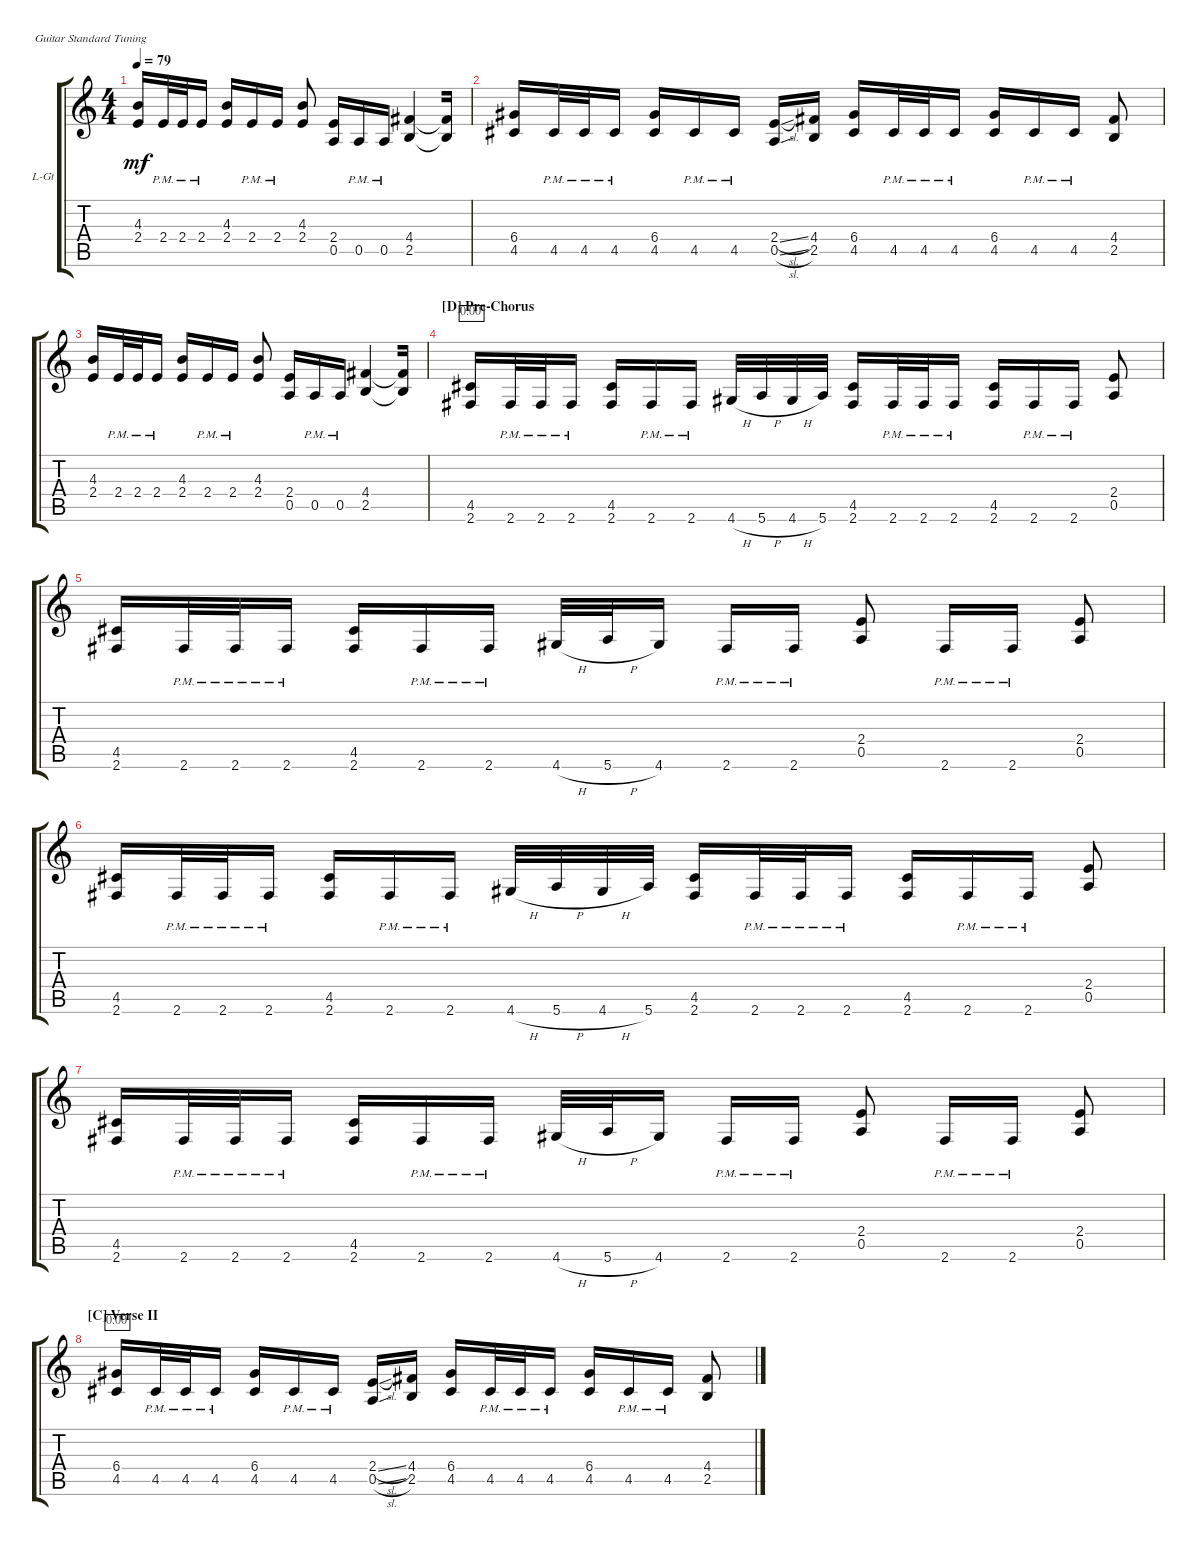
\defaultSystemsLayout 4
\bracketExtendMode groupsimilarinstruments
\firstSystemTrackNameOrientation horizontal
\otherSystemsTrackNameOrientation horizontal
\track ("Lead Guitar" "L-Gt") {instrument distortionguitar}
\staff {score tabs}
\tuning (E4 B3 G3 D3 A2 E2)
\ts (4 4)
\tempo 79
\clef g2
\ks c
(2.4 4.3).16{dy mf beam merge} 2.4{pm}.32 2.4{pm}.32 2.4{pm}.16{beam split} (2.4 4.3).16{beam merge} 2.4{pm}.16 2.4{pm}.16{beam split} (2.4 4.3).8{beam split} (0.5 2.4).16{beam merge} 0.5{pm}.16 0.5{pm}.16{beam split} (2.5 4.4).4{beam merge} (2.5{t} 4.4{t}).16 |
(4.5 6.4).16{beam merge} 4.5{pm}.32 4.5{pm}.32 4.5{pm}.16{beam split} (4.5 6.4).16{beam merge} 4.5{pm}.16 4.5{pm}.16{beam split} (0.5{sl} 2.4{sl}).16{beam merge} (2.5 4.4).16 (4.5 6.4).16{beam merge} 4.5{pm}.32 4.5{pm}.32 4.5{pm}.16{beam split} (4.5 6.4).16{beam merge} 4.5{pm}.16 4.5{pm}.16{beam split} (2.5 4.4).8{beam split} |
(2.4 4.3).16{beam merge} 2.4{pm}.32 2.4{pm}.32 2.4{pm}.16{beam split} (2.4 4.3).16{beam merge} 2.4{pm}.16 2.4{pm}.16{beam split} (2.4 4.3).8{beam split} (0.5 2.4).16{beam merge} 0.5{pm}.16 0.5{pm}.16{beam split} (2.5 4.4).4{beam merge} (2.5{t} 4.4{t}).16 |
\section ("D" "Pre-Chorus")
(4.5 2.6).16{beam merge timer} 2.6{pm}.32 2.6{pm}.32 2.6{pm}.16{beam split} (4.5 2.6).16{beam merge} 2.6{pm}.16 2.6{pm}.16{beam split} 4.6{h}.32{beam merge} 5.6{h}.32{beam merge} 4.6{h}.32{beam merge} 5.6.32 (4.5 2.6).16{beam merge} 2.6{pm}.32 2.6{pm}.32 2.6{pm}.16{beam split} (4.5 2.6).16{beam merge} 2.6{pm}.16 2.6{pm}.16{beam split} (0.5 2.4).8{beam split} |
(4.5 2.6).16{beam merge} 2.6{pm}.32 2.6{pm}.32 2.6{pm}.16{beam split} (4.5 2.6).16{beam merge} 2.6{pm}.16 2.6{pm}.16{beam split} 4.6{h}.32{beam merge} 5.6{h}.32{beam merge} 4.6.16 2.6{pm}.16{beam merge} 2.6{pm}.16{beam split} (0.5 2.4).8{beam split} 2.6{pm}.16 2.6{pm}.16{beam split} (0.5 2.4).8{beam split} |
(4.5 2.6).16{beam merge} 2.6{pm}.32 2.6{pm}.32 2.6{pm}.16{beam split} (4.5 2.6).16{beam merge} 2.6{pm}.16 2.6{pm}.16{beam split} 4.6{h}.32{beam merge} 5.6{h}.32{beam merge} 4.6{h}.32{beam merge} 5.6.32 (4.5 2.6).16{beam merge} 2.6{pm}.32 2.6{pm}.32 2.6{pm}.16{beam split} (4.5 2.6).16{beam merge} 2.6{pm}.16 2.6{pm}.16{beam split} (0.5 2.4).8{beam split} |
(4.5 2.6).16{beam merge} 2.6{pm}.32 2.6{pm}.32 2.6{pm}.16{beam split} (4.5 2.6).16{beam merge} 2.6{pm}.16 2.6{pm}.16{beam split} 4.6{h}.32{beam merge} 5.6{h}.32{beam merge} 4.6.16 2.6{pm}.16{beam merge} 2.6{pm}.16{beam split} (0.5 2.4).8{beam split} 2.6{pm}.16 2.6{pm}.16{beam split} (0.5 2.4).8{beam split} |
\section ("C" "Verse II")
(4.5 6.4).16{beam merge timer} 4.5{pm}.32 4.5{pm}.32 4.5{pm}.16{beam split} (4.5 6.4).16{beam merge} 4.5{pm}.16 4.5{pm}.16{beam split} (0.5{sl} 2.4{sl}).16{beam merge} (2.5 4.4).16 (4.5 6.4).16{beam merge} 4.5{pm}.32 4.5{pm}.32 4.5{pm}.16{beam split} (4.5 6.4).16{beam merge} 4.5{pm}.16 4.5{pm}.16{beam split} (2.5 4.4).8{beam split}
